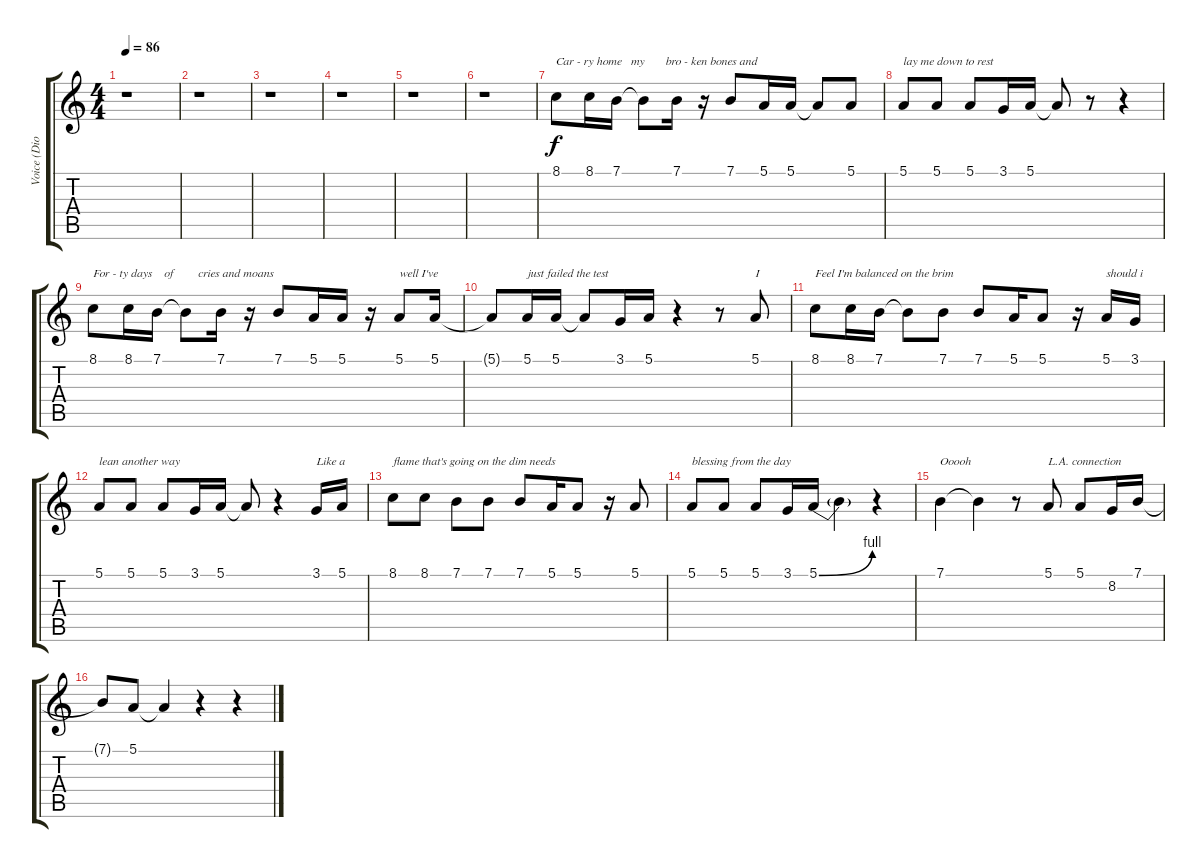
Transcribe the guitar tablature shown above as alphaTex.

\track ("Voice (Dio)" "Voice (Dio") {instrument cello}
\staff {score tabs}
\tuning (E4 B3 G3 D3 A2 E2) {hide}
\ts (4 4)
\tempo 86
\clef g2
\ks c
r.1{dy f} |
r.1 |
r.1 |
r.1 |
r.1 |
r.1 |
8.1.8{txt "Car - ry home   my       bro - ken bones and"} 8.1.16 7.1.16 7.1{t}.8 7.1.16 r.16 7.1.8 5.1.16 5.1.16 5.1{t}.8 5.1.8 |
5.1.8{txt "lay me down to rest"} 5.1.8 5.1.8 3.1.16 5.1.16 5.1{t}.8 r.8 r.4 |
8.1.8{txt "For - ty days    of        cries and moans"} 8.1.16 7.1.16 7.1{t}.8 7.1.16 r.16 7.1.8 5.1.16 5.1.16 r.16 5.1.8{txt "well I've"} 5.1.16 |
5.1{t}.8 5.1.16{txt "just failed the test"} 5.1.16 5.1{t}.8 3.1.16 5.1.16 r.4 r.8 5.1.8{txt "I"} |
8.1.8{txt "Feel I'm balanced on the brim "} 8.1.16 7.1.16 7.1{t}.8 7.1.8 7.1.8 5.1.16 5.1.8 r.16 5.1.16{txt "should i"} 3.1.16 |
5.1.8{txt "lean another way"} 5.1.8 5.1.8 3.1.16 5.1.16 5.1{t}.8 r.4 3.1.16{txt "Like a"} 5.1.16 |
8.1.8{txt "flame that's going on the dim needs"} 8.1.8 7.1.8 7.1.8 7.1.8 5.1.16 5.1.8 r.16 5.1.8 |
5.1.8{txt "blessing from the day"} 5.1.8 5.1.8 3.1.16 5.1{be (bend 0 0 60 4)}.16 5.1{t}.4 r.4 |
7.1.4{txt "Ooooh"} 7.1{t}.4 r.8 5.1.8{txt "L.A. connection"} 5.1.8 8.2.16 7.1.16 |
7.1{t}.8 5.1.8 5.1{t}.4 r.4 r.4
